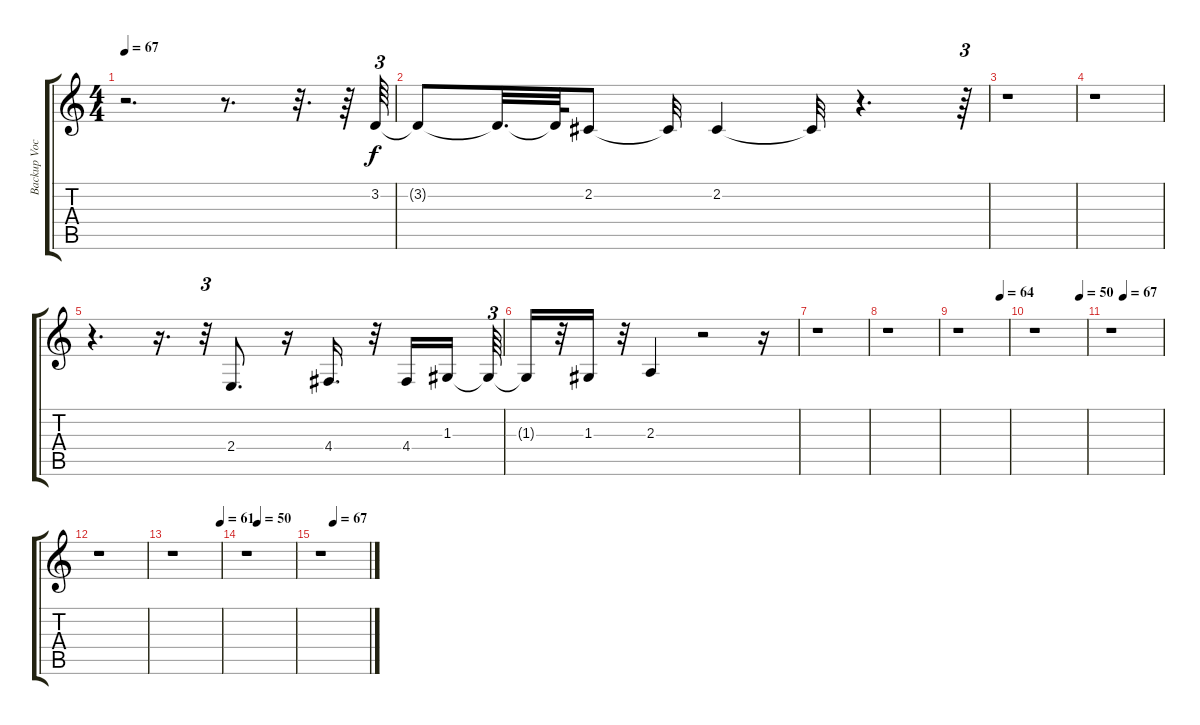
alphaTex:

\track ("Backup Vocals " "Backup Voc") {instrument synthbrass2}
\staff {score tabs}
\tuning (E4 B3 G3 D3 A2 E2) {hide}
\ts (4 4)
\tempo 67
\clef g2
\ks c
r.2{d dy f} r.8{d} r.32{d} r.64 3.2.64{tu (3 2)} |
3.2{t}.8 3.2{t}.32{d} 3.2{t}.64 2.2.8 2.2{t}.32 2.2.4 2.2{t}.32 r.4{d} r.64{tu (3 2)} |
r.1 |
r.1 |
r.4{d} r.16{d} r.32{tu (3 2)} 2.4.8{d} r.16 4.4.16{d} r.32 4.4.16 1.3.16 1.3{t}.64{tu (3 2)} |
1.3{t}.16 r.32 1.3.16 r.32 2.3.4 r.2 r.16 |
r.1 |
r.1 |
\tempo (64 0.84375)
r.1 |
\tempo (50 0.875)
r.1 |
\tempo (67 0.25)
r.1 |
r.1 |
\tempo (61 1.0010416666666666)
r.1 |
\tempo (50 0.234375)
r.1 |
\tempo (67 0.275)
r.1
